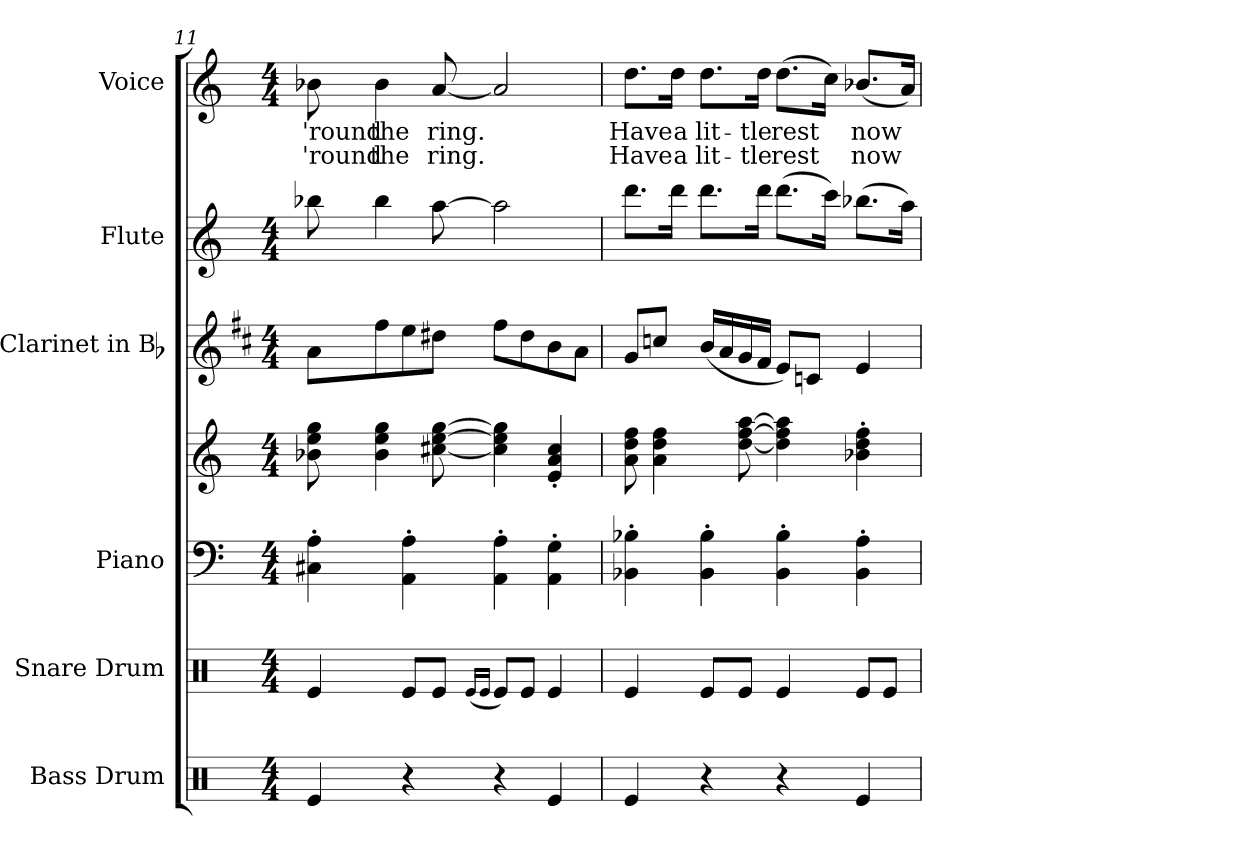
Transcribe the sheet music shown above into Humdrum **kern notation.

**kern	**kern	**kern	**kern	**kern	**kern	**kern	**text	**text
*part6	*part5	*part4	*part4	*part3	*part2	*part1	*part1	*part1
*staff7	*staff6	*staff5	*staff4	*staff3	*staff2	*staff1	*staff1	*staff1
*I"Bass Drum	*I"Snare Drum	*I"Piano	*	*I"Clarinet in Bb	*I"Flute	*I"Voice	*	*
*I'B. D.	*I'S. D.	*I'Pno.	*	*I'Cl.	*I'Fl.	*I'Voice	*	*
*clefX	*clefX	*clefF4	*clefG2	*clefG2	*clefG2	*clefG2	*	*
*	*	*	*	*ITrd1c2	*	*	*	*
*k[]	*k[]	*k[]	*k[]	*k[]	*k[]	*k[]	*	*
*C:	*C:	*C:	*C:	*C:	*C:	*C:	*	*
*M4/4	*M4/4	*M4/4	*M4/4	*M4/4	*M4/4	*M4/4	*	*
=11	=11	=11	=11	=11	=11	=11	=11	=11
!	!	!	!	!	!	!	!LO:LY:b:color=#000000	!LO:LY:b:color=#000000
4Rei/	4Rei/	4C#Xi\' 4Ai'	8b-Xi\ 8eei 8ggi	8gi\L	8bb-Xi\	8b-Xi\	'round	'round
!	!	!	!	!	!	!	!LO:LY:b:color=#000000	!LO:LY:b:color=#000000
.	.	.	4b-i\ 4eei 4ggi	8eei\	4bb-i\	4b-i\	the	the
4r	8Rei/L	4AAi\' 4Ai'	.	8ddi\	.	.	.	.
!	!	!	!	!	!	!	!LO:LY:b:color=#000000	!LO:LY:b:color=#000000
.	8Rei/J	.	[8cc#Xi\ [8eei [8ggi	8cc#Xi\J	[8aai\	[8ai/	ring.	ring.
.	(16qRei/LL	.	.	.	.	.	.	.
.	16qRei/JJ	.	.	.	.	.	.	.
4r	8Rei/L)	4AAi\' 4Ai'	4cc#i\] 4eei] 4ggi]	8eei\L	2aai\]	2ai/]	.	.
.	8Rei/J	.	.	8cc#i\	.	.	.	.
4Rei/	4Rei/	4AAi\' 4Gi'	4ei/' 4ai' 4cc#i'	8ai\	.	.	.	.
.	.	.	.	8gi\J	.	.	.	.
=12	=12	=12	=12	=12	=12	=12	=12	=12
!	!	!	!	!	!	!	!LO:LY:b:color=#000000	!LO:LY:b:color=#000000
4Rei/	4Rei/	4BB-Xi\' 4B-Xi'	8ai\ 8ddi 8ffi	8fi/L	8.dddi\L	8.ddi\L	Have	Have
.	.	.	4ai\ 4ddi 4ffi	8b-Xi/J	.	.	.	.
!	!	!	!	!	!	!	!LO:LY:b:color=#000000	!LO:LY:b:color=#000000
.	.	.	.	.	16dddi\Jk	16ddi\Jk	a	a
!	!	!	!	!	!	!	!LO:LY:b:color=#000000	!LO:LY:b:color=#000000
4r	8Rei/L	4BB-i\' 4B-i'	.	(16ai/LL	8.dddi\L	8.ddi\L	lit-	lit-
.	.	.	.	16gi/	.	.	.	.
.	8Rei/J	.	[8ddi\ [8ffi [8aai	16fi/	.	.	.	.
!	!	!	!	!	!	!	!LO:LY:b:color=#000000	!LO:LY:b:color=#000000
.	.	.	.	16ei/JJ	16dddi\Jk	16ddi\Jk	-tle	-tle
!	!	!	!	!	!	!	!LO:LY:b:color=#000000	!LO:LY:b:color=#000000
4r	4Rei/	4BB-i\' 4B-i'	4ddi\] 4ffi] 4aai]	8di/L)	(8.dddi\L	(8.ddi\L	rest	rest
.	.	.	.	8B-Xi/J	.	.	.	.
.	.	.	.	.	16ccci\Jk)	16cci\Jk)	.	.
!	!	!	!	!	!	!	!LO:LY:b:color=#000000	!LO:LY:b:color=#000000
4Rei/	8Rei/L	4BB-i\' 4Ai'	4b-Xi\' 4ddi' 4ffi'	4di/	(8.bb-Xi\L	(8.b-Xi/L	now	now
.	8Rei/J	.	.	.	.	.	.	.
.	.	.	.	.	16aai\Jk)	16ai/Jk)	.	.
=	=	=	=	=	=	=	=	=
*-	*-	*-	*-	*-	*-	*-	*-	*-
